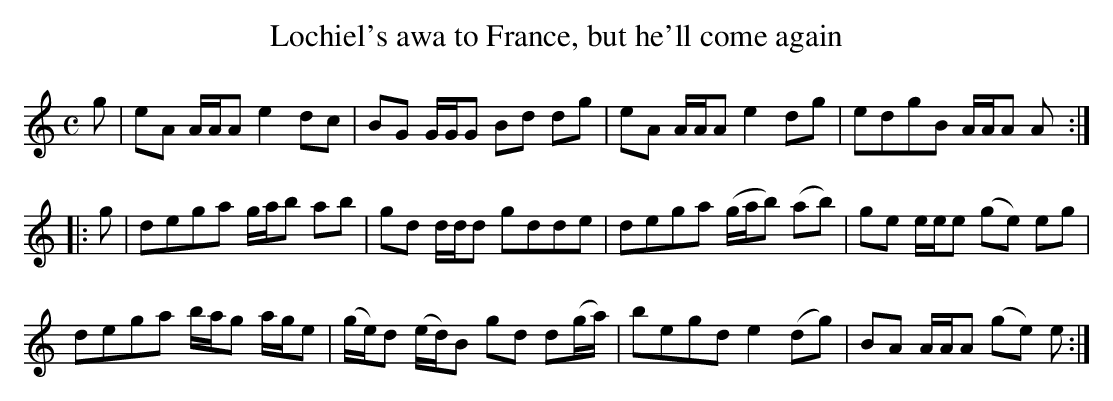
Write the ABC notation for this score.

X:1
T:Lochiel's awa to France, but he'll come again
M:C
L:1/8
K:Amin
g|eA A/A/A e2 dc|BG G/G/G Bd dg|eA A/A/A e2 dg|edgB A/A/A A:|
|:g|dega g/a/b ab|gd d/d/d gdde|dega (g/a/b) (ab)|ge e/e/e (ge) eg|
dega b/a/g a/g/e|(g/e/)d (e/d/)B gd d(g/a/)|begd e2 (dg)|BA A/A/A (ge) e:|]
